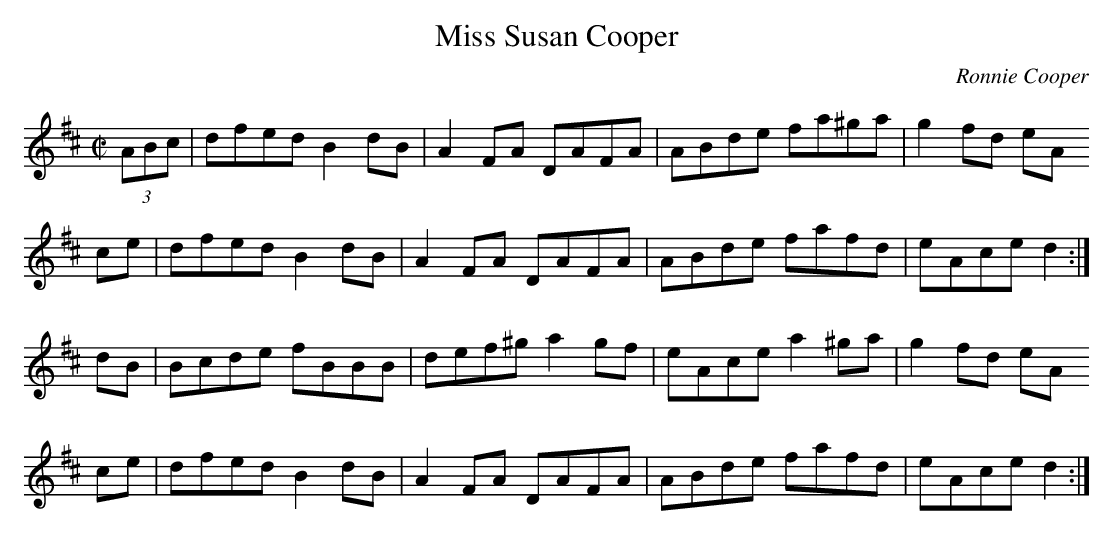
X:1
T:Miss Susan Cooper
C:Ronnie Cooper
M:C|
L:1/8
K:D
(3ABc|dfed B2dB|A2FA  DAFA|ABde fa^ga|g2fd eA
  ce |dfed B2dB|A2FA  DAFA|ABde fafd |eAce d2:|
  dB |Bcde fBBB|def^g a2gf|eAce a2^ga|g2fd eA
  ce |dfed B2dB|A2FA  DAFA|ABde fafd |eAce d2:|
